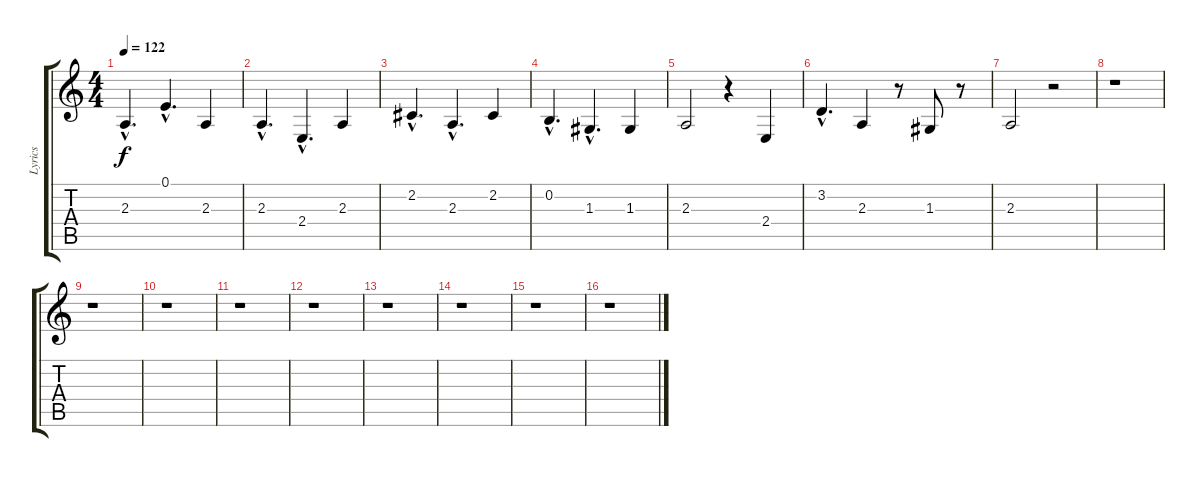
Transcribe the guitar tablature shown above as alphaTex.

\track ("Lyrics" "Lyrics") {instrument synthbrass2}
\staff {score tabs}
\tuning (E4 B3 G3 D3 A2 E2) {hide}
\ts (4 4)
\tempo 122
\clef g2
\ks c
2.3{hac}.4{d dy f} 0.1{hac}.4{d} 2.3.4 |
2.3{hac}.4{d} 2.4{hac}.4{d} 2.3.4 |
2.2{hac}.4{d} 2.3{hac}.4{d} 2.2.4 |
0.2{hac}.4{d} 1.3{hac}.4{d} 1.3.4 |
2.3.2 r.4 2.4.4 |
3.2{hac}.4{d} 2.3.4 r.8 1.3.8 r.8 |
2.3.2 r.2 |
r.1 |
r.1 |
r.1 |
r.1 |
r.1 |
r.1 |
r.1 |
r.1 |
r.1
